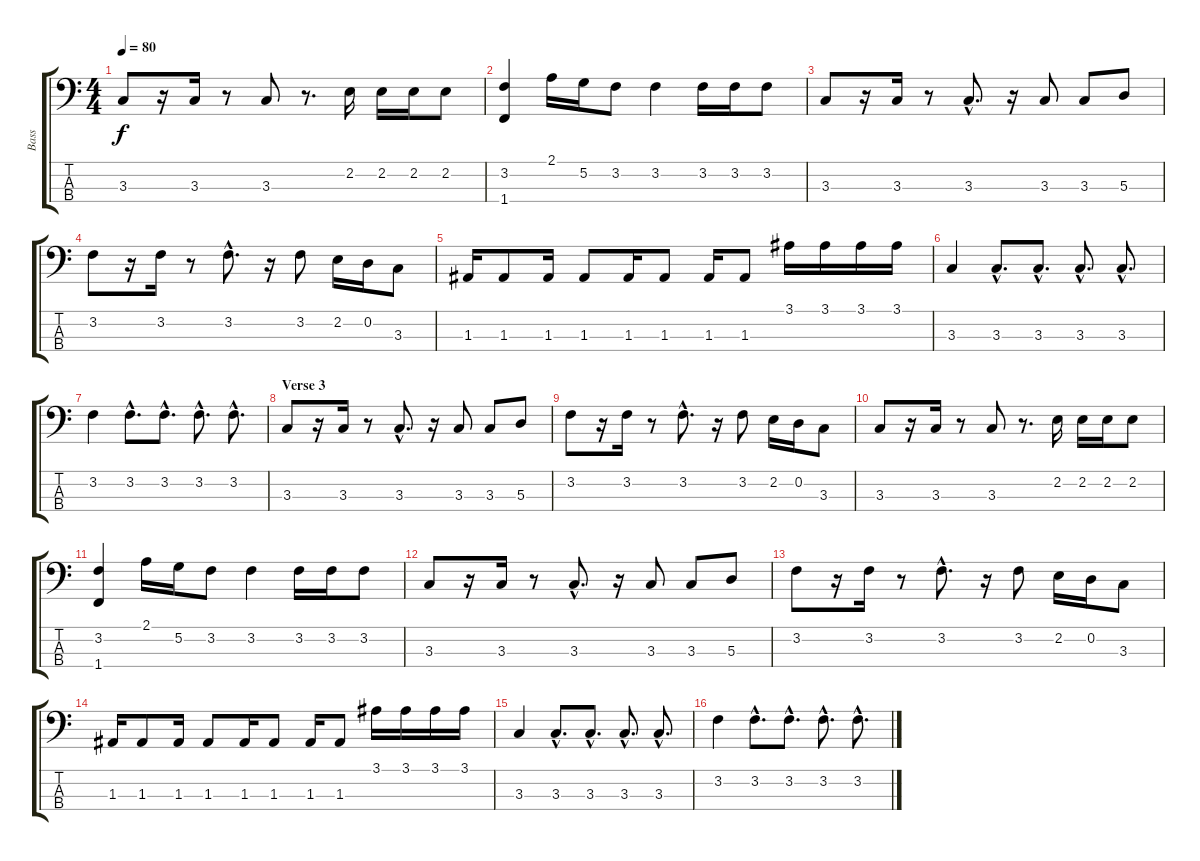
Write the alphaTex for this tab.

\track ("Bass" "Bass") {instrument electricbassfinger}
\staff {score tabs}
\tuning (G2 D2 A1 E1) {hide}
\ts (4 4)
\tempo 80
\clef f4
\ks c
3.3.8{dy f} r.16 3.3.16 r.8 3.3.8 r.8{d} 2.2.16 2.2.16 2.2.16 2.2.8 |
(3.2 1.4).4 2.1.16 5.2.16 3.2.8 3.2.4 3.2.16 3.2.16 3.2.8 |
3.3.8 r.16 3.3.16 r.8 3.3{hac}.8{d} r.16 3.3.8 3.3.8 5.3.8 |
3.2.8 r.16 3.2.16 r.8 3.2{hac}.8{d} r.16 3.2.8 2.2.16 0.2.16 3.3.8 |
1.3.16 1.3.8 1.3.16 1.3.8 1.3.16 1.3.8 1.3.16 1.3.8 3.1.16 3.1.16 3.1.16 3.1.16 |
3.3.4 3.3{hac}.8{d} 3.3{hac}.8{d} 3.3{hac}.8{d} 3.3{hac}.8{d} |
3.2.4 3.2{hac}.8{d} 3.2{hac}.8{d} 3.2{hac}.8{d} 3.2{hac}.8{d} |
\section ("" "Verse 3")
3.3.8 r.16 3.3.16 r.8 3.3{hac}.8{d} r.16 3.3.8 3.3.8 5.3.8 |
3.2.8 r.16 3.2.16 r.8 3.2{hac}.8{d} r.16 3.2.8 2.2.16 0.2.16 3.3.8 |
3.3.8 r.16 3.3.16 r.8 3.3.8 r.8{d} 2.2.16 2.2.16 2.2.16 2.2.8 |
(3.2 1.4).4 2.1.16 5.2.16 3.2.8 3.2.4 3.2.16 3.2.16 3.2.8 |
3.3.8 r.16 3.3.16 r.8 3.3{hac}.8{d} r.16 3.3.8 3.3.8 5.3.8 |
3.2.8 r.16 3.2.16 r.8 3.2{hac}.8{d} r.16 3.2.8 2.2.16 0.2.16 3.3.8 |
1.3.16 1.3.8 1.3.16 1.3.8 1.3.16 1.3.8 1.3.16 1.3.8 3.1.16 3.1.16 3.1.16 3.1.16 |
3.3.4 3.3{hac}.8{d} 3.3{hac}.8{d} 3.3{hac}.8{d} 3.3{hac}.8{d} |
3.2.4 3.2{hac}.8{d} 3.2{hac}.8{d} 3.2{hac}.8{d} 3.2{hac}.8{d}
